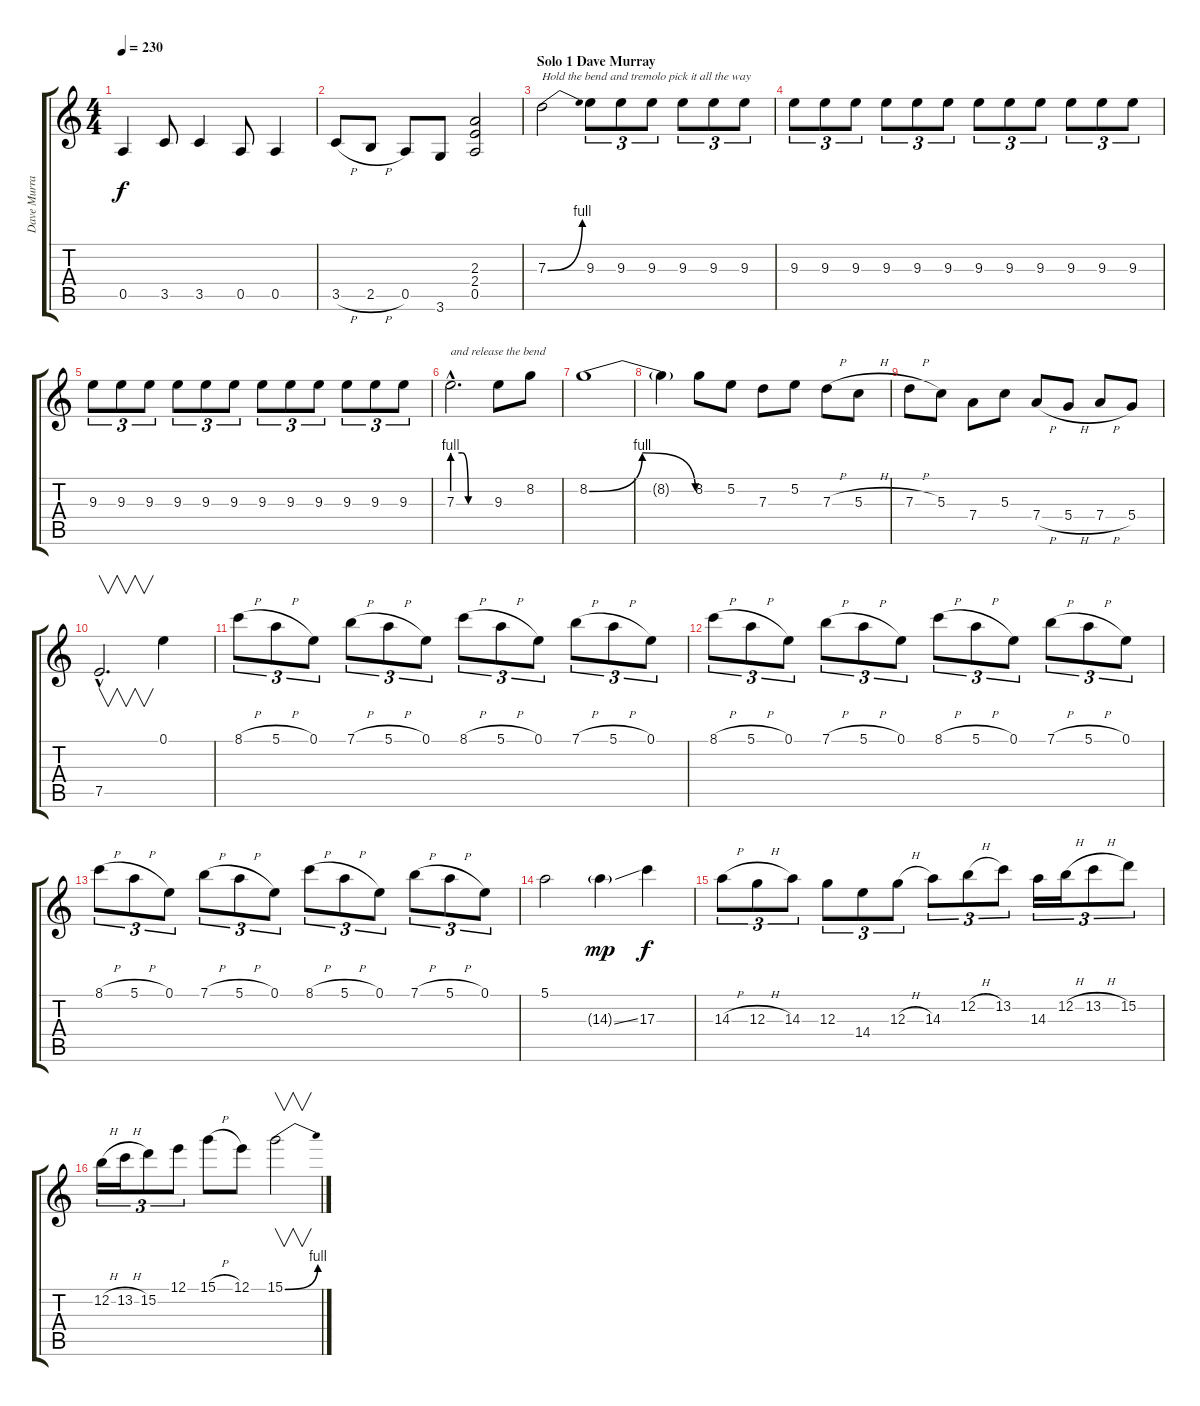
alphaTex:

\track ("Dave Murray" "Dave Murra") {instrument distortionguitar}
\staff {score tabs}
\tuning (E4 B3 G3 D3 A2 E2) {hide}
\ts (4 4)
\tempo 230
\clef g2
\ks c
0.5.4{dy f} 3.5.8 3.5.4 0.5.8 0.5.4 |
3.5{h}.8 2.5{h}.8 0.5.8 3.6.8 (2.3 2.4 0.5).2 |
\section ("" "Solo 1 Dave Murray")
7.3{be (bend 0 0 60 4)}.2{txt "Hold the bend and tremolo pick it all the way" volume 16} 9.3.8{tu (3 2)} 9.3.8{tu (3 2)} 9.3.8{tu (3 2)} 9.3.8{tu (3 2)} 9.3.8{tu (3 2)} 9.3.8{tu (3 2)} |
9.3.8{tu (3 2)} 9.3.8{tu (3 2)} 9.3.8{tu (3 2)} 9.3.8{tu (3 2)} 9.3.8{tu (3 2)} 9.3.8{tu (3 2)} 9.3.8{tu (3 2)} 9.3.8{tu (3 2)} 9.3.8{tu (3 2)} 9.3.8{tu (3 2)} 9.3.8{tu (3 2)} 9.3.8{tu (3 2)} |
9.3.8{tu (3 2)} 9.3.8{tu (3 2)} 9.3.8{tu (3 2)} 9.3.8{tu (3 2)} 9.3.8{tu (3 2)} 9.3.8{tu (3 2)} 9.3.8{tu (3 2)} 9.3.8{tu (3 2)} 9.3.8{tu (3 2)} 9.3.8{tu (3 2)} 9.3.8{tu (3 2)} 9.3.8{tu (3 2)} |
7.3{be (custom 0 4 15 4 25 0 60 0) hac}.2{d txt "and release the bend"} 9.3.8 8.2.8 |
8.2{be (bendrelease 0 0 15 4 30 4 60 0)}.1 |
8.2{t}.4 8.2.8 5.2.8 7.3.8 5.2.8 7.3{h}.8 5.3{h}.8 |
7.3{h}.8 5.3.8 7.4.8 5.3.8 7.4{h}.8 5.4{h}.8 7.4{h}.8 5.4.8 |
7.5{hac}.2{v d} 0.1.4 |
8.1{h}.8{tu (3 2)} 5.1{h}.8{tu (3 2)} 0.1.8{tu (3 2)} 7.1{h}.8{tu (3 2)} 5.1{h}.8{tu (3 2)} 0.1.8{tu (3 2)} 8.1{h}.8{tu (3 2)} 5.1{h}.8{tu (3 2)} 0.1.8{tu (3 2)} 7.1{h}.8{tu (3 2)} 5.1{h}.8{tu (3 2)} 0.1.8{tu (3 2)} |
8.1{h}.8{tu (3 2)} 5.1{h}.8{tu (3 2)} 0.1.8{tu (3 2)} 7.1{h}.8{tu (3 2)} 5.1{h}.8{tu (3 2)} 0.1.8{tu (3 2)} 8.1{h}.8{tu (3 2)} 5.1{h}.8{tu (3 2)} 0.1.8{tu (3 2)} 7.1{h}.8{tu (3 2)} 5.1{h}.8{tu (3 2)} 0.1.8{tu (3 2)} |
8.1{h}.8{tu (3 2)} 5.1{h}.8{tu (3 2)} 0.1.8{tu (3 2)} 7.1{h}.8{tu (3 2)} 5.1{h}.8{tu (3 2)} 0.1.8{tu (3 2)} 8.1{h}.8{tu (3 2)} 5.1{h}.8{tu (3 2)} 0.1.8{tu (3 2)} 7.1{h}.8{tu (3 2)} 5.1{h}.8{tu (3 2)} 0.1.8{tu (3 2)} |
5.1.2 14.3{ss g}.4{dy mp} 17.3.4{dy f} |
14.3{h}.8{tu (3 2)} 12.3{h}.8{tu (3 2)} 14.3.8{tu (3 2)} 12.3.8{tu (3 2)} 14.4.8{tu (3 2)} 12.3{h}.8{tu (3 2)} 14.3.8{tu (3 2)} 12.2{h}.8{tu (3 2)} 13.2.8{tu (3 2)} 14.3.16{tu (3 2)} 12.2{h}.16{tu (3 2)} 13.2{h}.8{tu (3 2)} 15.2.8{tu (3 2)} |
12.2{h}.16{tu (3 2)} 13.2{h}.16{tu (3 2)} 15.2.8{tu (3 2)} 12.1.8{tu (3 2)} 15.1{h}.8 12.1.8 15.1{be (bend 0 0 60 4)}.2{v}
